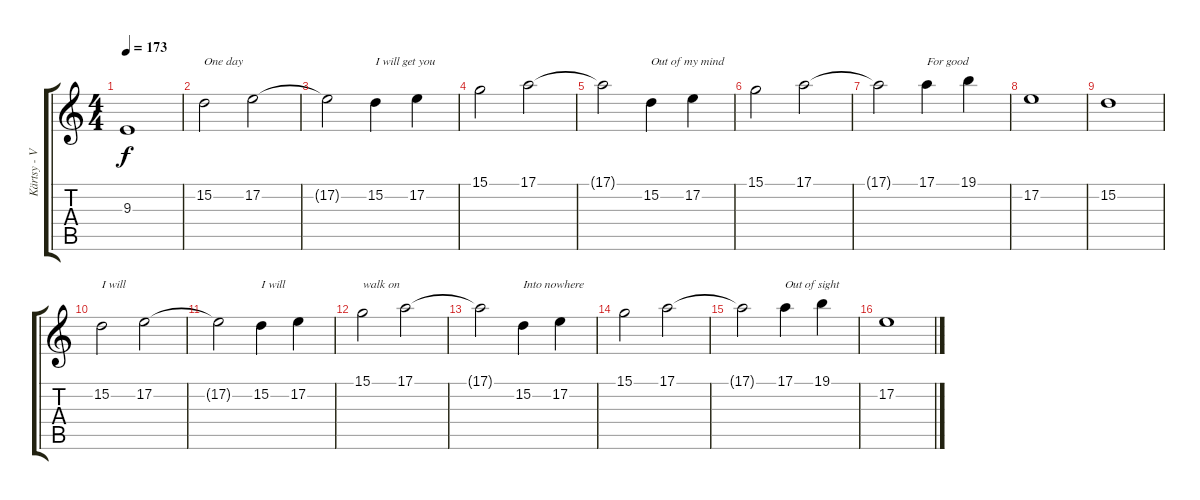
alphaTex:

\track ("Kärtsy - Vocals" "Kärtsy - V") {instrument lead2sawtooth}
\staff {score tabs}
\tuning (E4 B3 G3 D3 A2 E2) {hide}
\ts (4 4)
\tempo 173
\clef g2
\ks c
9.3{t}.1{dy f} |
15.2.2{txt "One day"} 17.2.2 |
17.2{t}.2 15.2.4{txt "I will get you"} 17.2.4 |
15.1.2 17.1.2 |
17.1{t}.2 15.2.4{txt "Out of my mind"} 17.2.4 |
15.1.2 17.1.2 |
17.1{t}.2 17.1.4{txt "For good"} 19.1.4 |
17.2.1 |
15.2.1 |
15.2.2{txt "I will"} 17.2.2 |
17.2{t}.2 15.2.4{txt "I will"} 17.2.4 |
15.1.2{txt "walk on"} 17.1.2 |
17.1{t}.2 15.2.4{txt "Into nowhere"} 17.2.4 |
15.1.2 17.1.2 |
17.1{t}.2 17.1.4{txt "Out of sight"} 19.1.4 |
17.2.1
